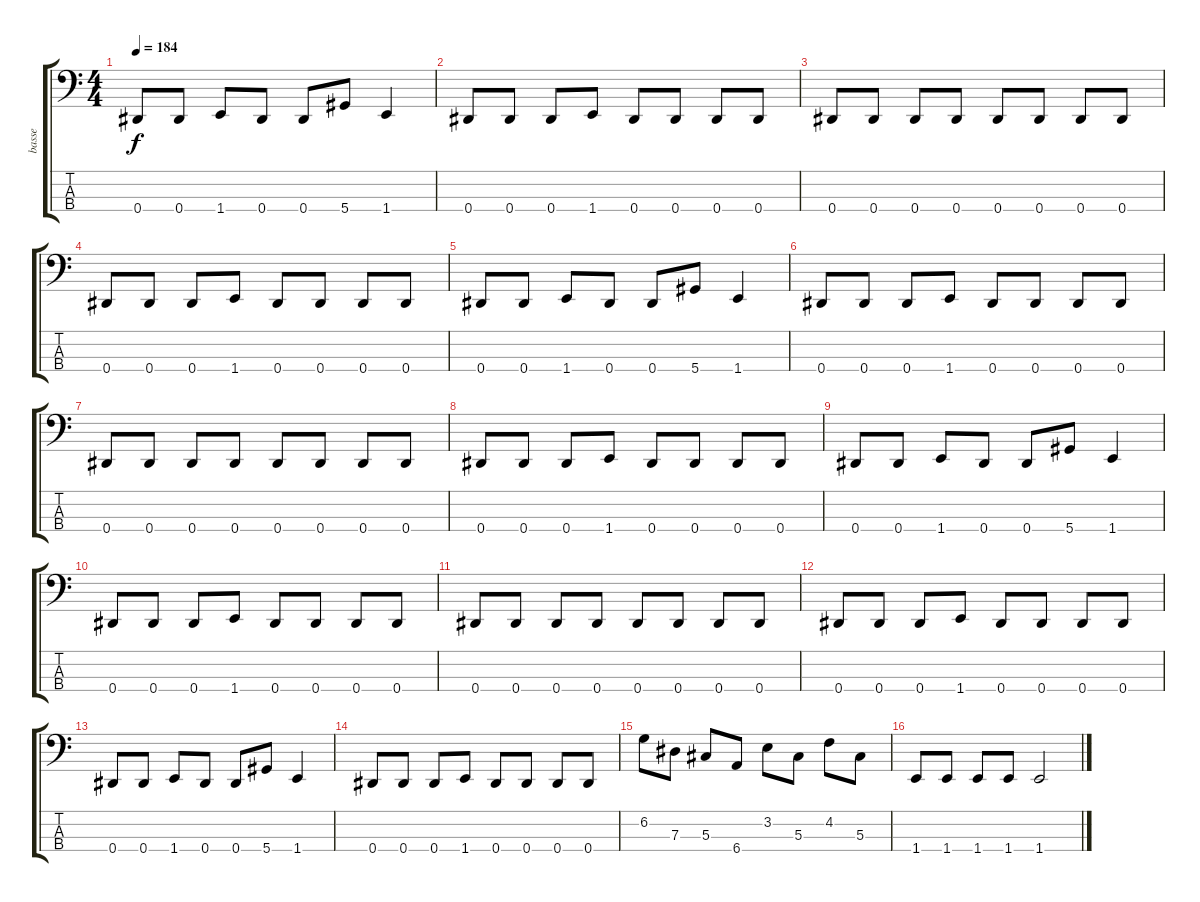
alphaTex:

\track ("basse" "basse") {instrument electricbasspick}
\staff {score tabs}
\tuning (Gb2 Db2 Ab1 Eb1) {hide}
\ts (4 4)
\tempo 184
\clef f4
\ks c
0.4.8{dy f} 0.4.8 1.4.8 0.4.8 0.4.8 5.4.8 1.4.4 |
0.4.8 0.4.8 0.4.8 1.4.8 0.4.8 0.4.8 0.4.8 0.4.8 |
0.4.8 0.4.8 0.4.8 0.4.8 0.4.8 0.4.8 0.4.8 0.4.8 |
0.4.8 0.4.8 0.4.8 1.4.8 0.4.8 0.4.8 0.4.8 0.4.8 |
0.4.8 0.4.8 1.4.8 0.4.8 0.4.8 5.4.8 1.4.4 |
0.4.8 0.4.8 0.4.8 1.4.8 0.4.8 0.4.8 0.4.8 0.4.8 |
0.4.8 0.4.8 0.4.8 0.4.8 0.4.8 0.4.8 0.4.8 0.4.8 |
0.4.8 0.4.8 0.4.8 1.4.8 0.4.8 0.4.8 0.4.8 0.4.8 |
0.4.8 0.4.8 1.4.8 0.4.8 0.4.8 5.4.8 1.4.4 |
0.4.8 0.4.8 0.4.8 1.4.8 0.4.8 0.4.8 0.4.8 0.4.8 |
0.4.8 0.4.8 0.4.8 0.4.8 0.4.8 0.4.8 0.4.8 0.4.8 |
0.4.8 0.4.8 0.4.8 1.4.8 0.4.8 0.4.8 0.4.8 0.4.8 |
0.4.8 0.4.8 1.4.8 0.4.8 0.4.8 5.4.8 1.4.4 |
0.4.8 0.4.8 0.4.8 1.4.8 0.4.8 0.4.8 0.4.8 0.4.8 |
6.2.8 7.3.8 5.3.8 6.4.8 3.2.8 5.3.8 4.2.8 5.3.8 |
1.4.8 1.4.8 1.4.8 1.4.8 1.4.2
